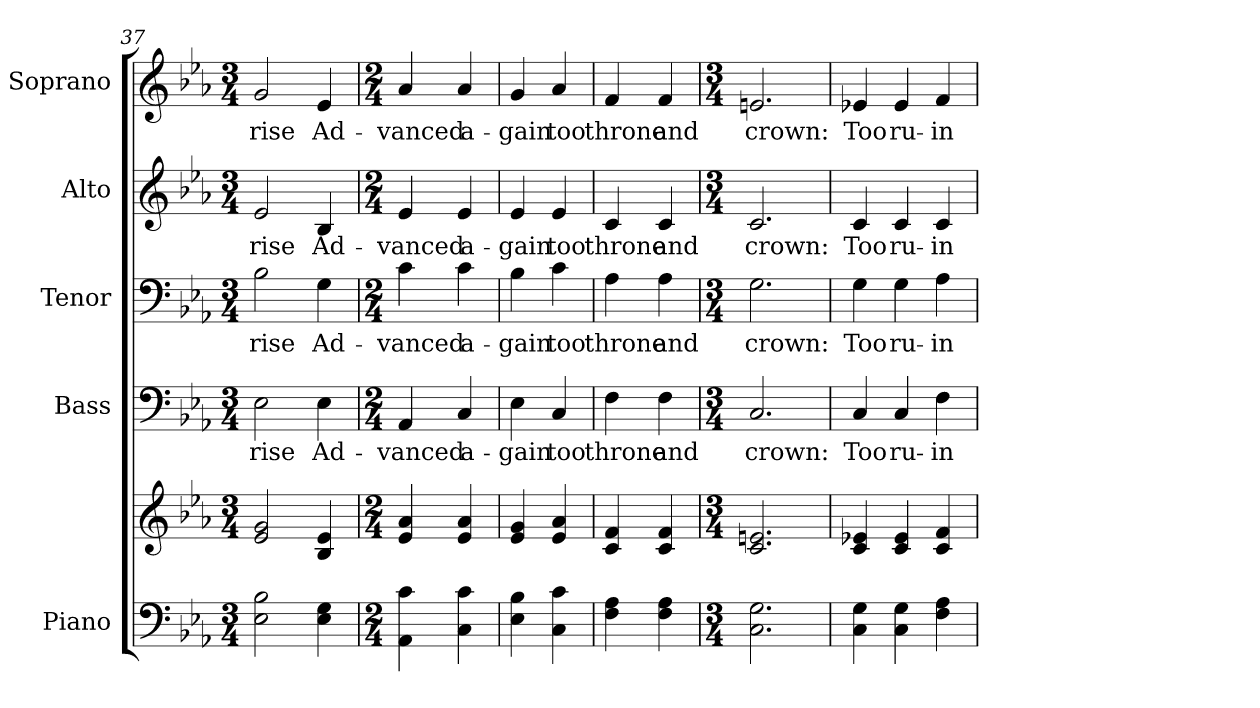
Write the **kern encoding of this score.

**kern	**kern	**kern	**text	**kern	**text	**kern	**text	**kern	**text
*part5	*part5	*part4	*part4	*part3	*part3	*part2	*part2	*part1	*part1
*staff6	*staff5	*staff4	*staff4	*staff3	*staff3	*staff2	*staff2	*staff1	*staff1
*I"Piano	*	*I"Bass	*	*I"Tenor	*	*I"Alto	*	*I"Soprano	*
*I'Pno.	*	*I'B.	*	*I'T.	*	*I'A.	*	*I'S.	*
!!LO:PB:g=z
*clefF4	*clefG2	*clefF4	*	*clefF4	*	*clefG2	*	*clefG2	*
*k[b-e-a-]	*k[b-e-a-]	*k[b-e-a-]	*	*k[b-e-a-]	*	*k[b-e-a-]	*	*k[b-e-a-]	*
*E-:	*E-:	*E-:	*	*E-:	*	*E-:	*	*E-:	*
*M3/4	*M3/4	*M3/4	*	*M3/4	*	*M3/4	*	*M3/4	*
=37	=37	=37	=37	=37	=37	=37	=37	=37	=37
!	!	!	!LO:LY:b:color=#000000	!	!	!	!	!	!
!	!	!	!	!	!LO:LY:b:color=#000000	!	!	!	!
!	!	!	!	!	!	!	!LO:LY:b:color=#000000	!	!
!	!	!	!	!	!	!	!	!	!LO:LY:b:color=#000000
2E-i\ 2B-i	2e-i/ 2gi	2E-i\	rise	2B-i\	rise	2e-i/	rise	2gi/	rise
!	!	!	!LO:LY:b:color=#000000	!	!	!	!	!	!
!	!	!	!	!	!LO:LY:b:color=#000000	!	!	!	!
!	!	!	!	!	!	!	!LO:LY:b:color=#000000	!	!
!	!	!	!	!	!	!	!	!	!LO:LY:b:color=#000000
4E-i\ 4Gi	4B-i/ 4e-i	4E-i\	Ad-	4Gi\	Ad-	4B-i/	Ad-	4e-i/	Ad-
=38	=38	=38	=38	=38	=38	=38	=38	=38	=38
*M2/4	*M2/4	*M2/4	*	*M2/4	*	*M2/4	*	*M2/4	*
!	!	!	!LO:LY:b:color=#000000	!	!	!	!	!	!
!	!	!	!	!	!LO:LY:b:color=#000000	!	!	!	!
!	!	!	!	!	!	!	!LO:LY:b:color=#000000	!	!
!	!	!	!	!	!	!	!	!	!LO:LY:b:color=#000000
4AA-i\ 4ci	4e-i/ 4a-i	4AA-i/	-vanced	4ci\	-vanced	4e-i/	-vanced	4a-i/	-vanced
!	!	!	!LO:LY:b:color=#000000	!	!	!	!	!	!
!	!	!	!	!	!LO:LY:b:color=#000000	!	!	!	!
!	!	!	!	!	!	!	!LO:LY:b:color=#000000	!	!
!	!	!	!	!	!	!	!	!	!LO:LY:b:color=#000000
4Ci\ 4ci	4e-i/ 4a-i	4Ci/	a-	4ci\	a-	4e-i/	a-	4a-i/	a-
=39	=39	=39	=39	=39	=39	=39	=39	=39	=39
!	!	!	!LO:LY:b:color=#000000	!	!	!	!	!	!
!	!	!	!	!	!LO:LY:b:color=#000000	!	!	!	!
!	!	!	!	!	!	!	!LO:LY:b:color=#000000	!	!
!	!	!	!	!	!	!	!	!	!LO:LY:b:color=#000000
4E-i\ 4B-i	4e-i/ 4gi	4E-i\	-gain	4B-i\	-gain	4e-i/	-gain	4gi/	-gain
!	!	!	!LO:LY:b:color=#000000	!	!	!	!	!	!
!	!	!	!	!	!LO:LY:b:color=#000000	!	!	!	!
!	!	!	!	!	!	!	!LO:LY:b:color=#000000	!	!
!	!	!	!	!	!	!	!	!	!LO:LY:b:color=#000000
4Ci\ 4ci	4e-i/ 4a-i	4Ci/	too	4ci\	too	4e-i/	too	4a-i/	too
=40	=40	=40	=40	=40	=40	=40	=40	=40	=40
!	!	!	!LO:LY:b:color=#000000	!	!	!	!	!	!
!	!	!	!	!	!LO:LY:b:color=#000000	!	!	!	!
!	!	!	!	!	!	!	!LO:LY:b:color=#000000	!	!
!	!	!	!	!	!	!	!	!	!LO:LY:b:color=#000000
4Fi\ 4A-i	4ci/ 4fi	4Fi\	throne	4A-i\	throne	4ci/	throne	4fi/	throne
!	!	!	!LO:LY:b:color=#000000	!	!	!	!	!	!
!	!	!	!	!	!LO:LY:b:color=#000000	!	!	!	!
!	!	!	!	!	!	!	!LO:LY:b:color=#000000	!	!
!	!	!	!	!	!	!	!	!	!LO:LY:b:color=#000000
4Fi\ 4A-i	4ci/ 4fi	4Fi\	and	4A-i\	and	4ci/	and	4fi/	and
=41	=41	=41	=41	=41	=41	=41	=41	=41	=41
*M3/4	*M3/4	*M3/4	*	*M3/4	*	*M3/4	*	*M3/4	*
!	!	!	!LO:LY:b:color=#000000	!	!	!	!	!	!
!	!	!	!	!	!LO:LY:b:color=#000000	!	!	!	!
!	!	!	!	!	!	!	!LO:LY:b:color=#000000	!	!
!	!	!	!	!	!	!	!	!	!LO:LY:b:color=#000000
2.Ci\ 2.Gi	2.ci/ 2.eni	2.Ci/	crown:	2.Gi\	crown:	2.ci/	crown:	2.eni/	crown:
=42	=42	=42	=42	=42	=42	=42	=42	=42	=42
!	!	!	!LO:LY:b:color=#000000	!	!	!	!	!	!
!	!	!	!	!	!LO:LY:b:color=#000000	!	!	!	!
!	!	!	!	!	!	!	!LO:LY:b:color=#000000	!	!
!	!	!	!	!	!	!	!	!	!LO:LY:b:color=#000000
4Ci\ 4Gi	4ci/ 4e-Xi	4Ci/	Too	4Gi\	Too	4ci/	Too	4e-Xi/	Too
!	!	!	!LO:LY:b:color=#000000	!	!	!	!	!	!
!	!	!	!	!	!LO:LY:b:color=#000000	!	!	!	!
!	!	!	!	!	!	!	!LO:LY:b:color=#000000	!	!
!	!	!	!	!	!	!	!	!	!LO:LY:b:color=#000000
4Ci\ 4Gi	4ci/ 4e-i	4Ci/	ru-	4Gi\	ru-	4ci/	ru-	4e-i/	ru-
!	!	!	!LO:LY:b:color=#000000	!	!	!	!	!	!
!	!	!	!	!	!LO:LY:b:color=#000000	!	!	!	!
!	!	!	!	!	!	!	!LO:LY:b:color=#000000	!	!
!	!	!	!	!	!	!	!	!	!LO:LY:b:color=#000000
4Fi\ 4A-i	4ci/ 4fi	4Fi\	-in	4A-i\	-in	4ci/	-in	4fi/	-in
=	=	=	=	=	=	=	=	=	=
*-	*-	*-	*-	*-	*-	*-	*-	*-	*-
